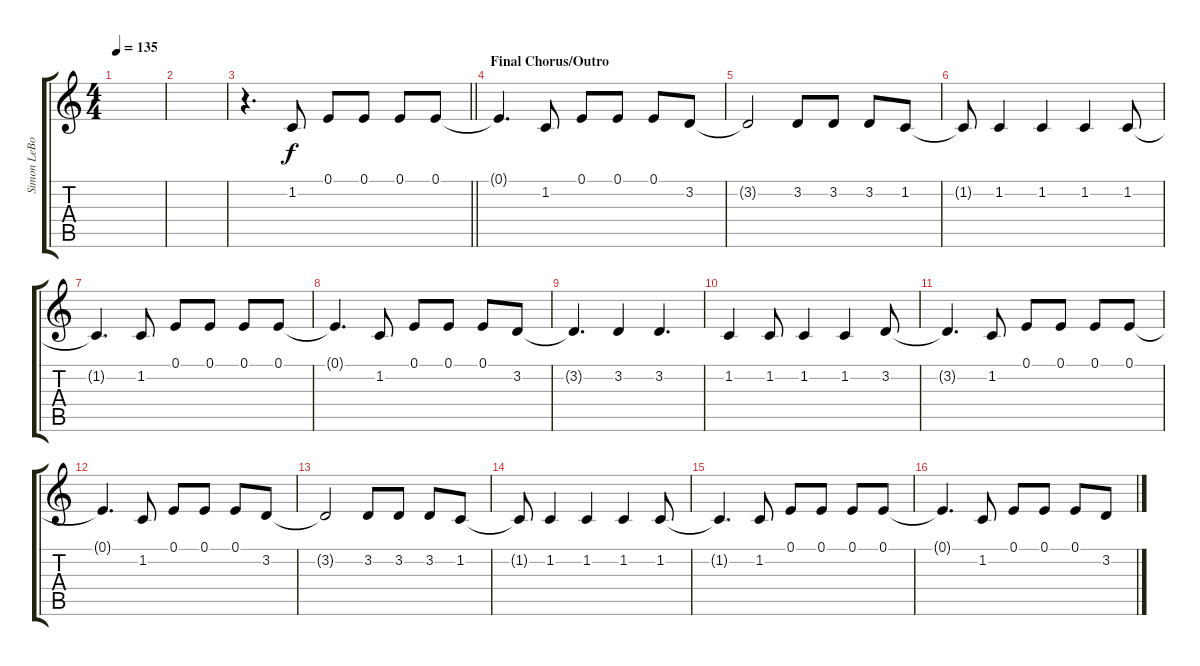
\track ("Simon LeBon" "Simon LeBo") {instrument harmonica}
\staff {score tabs}
\tuning (E4 B3 G3 D3 A2 E2) {hide}
\ts (4 4)
\tempo 135
\clef g2
\ks c
|
|
\barLineRight lightlight
r.4{d} 1.2.8 0.1.8 0.1.8 0.1.8 0.1.8 |
\section ("" "Final Chorus/Outro")
0.1{t}.4{d} 1.2.8 0.1.8 0.1.8 0.1.8 3.2.8 |
3.2{t}.2 3.2.8 3.2.8 3.2.8 1.2.8 |
1.2{t}.8 1.2.4 1.2.4 1.2.4 1.2.8 |
1.2{t}.4{d} 1.2.8 0.1.8 0.1.8 0.1.8 0.1.8 |
0.1{t}.4{d} 1.2.8 0.1.8 0.1.8 0.1.8 3.2.8 |
3.2{t}.4{d} 3.2.4 3.2.4{d} |
1.2.4 1.2.8 1.2.4 1.2.4 3.2.8 |
3.2{t}.4{d} 1.2.8 0.1.8 0.1.8 0.1.8 0.1.8 |
0.1{t}.4{d} 1.2.8 0.1.8 0.1.8 0.1.8 3.2.8 |
3.2{t}.2 3.2.8 3.2.8 3.2.8 1.2.8 |
1.2{t}.8 1.2.4 1.2.4 1.2.4 1.2.8 |
1.2{t}.4{d} 1.2.8 0.1.8 0.1.8 0.1.8 0.1.8 |
0.1{t}.4{d} 1.2.8 0.1.8 0.1.8 0.1.8 3.2.8
